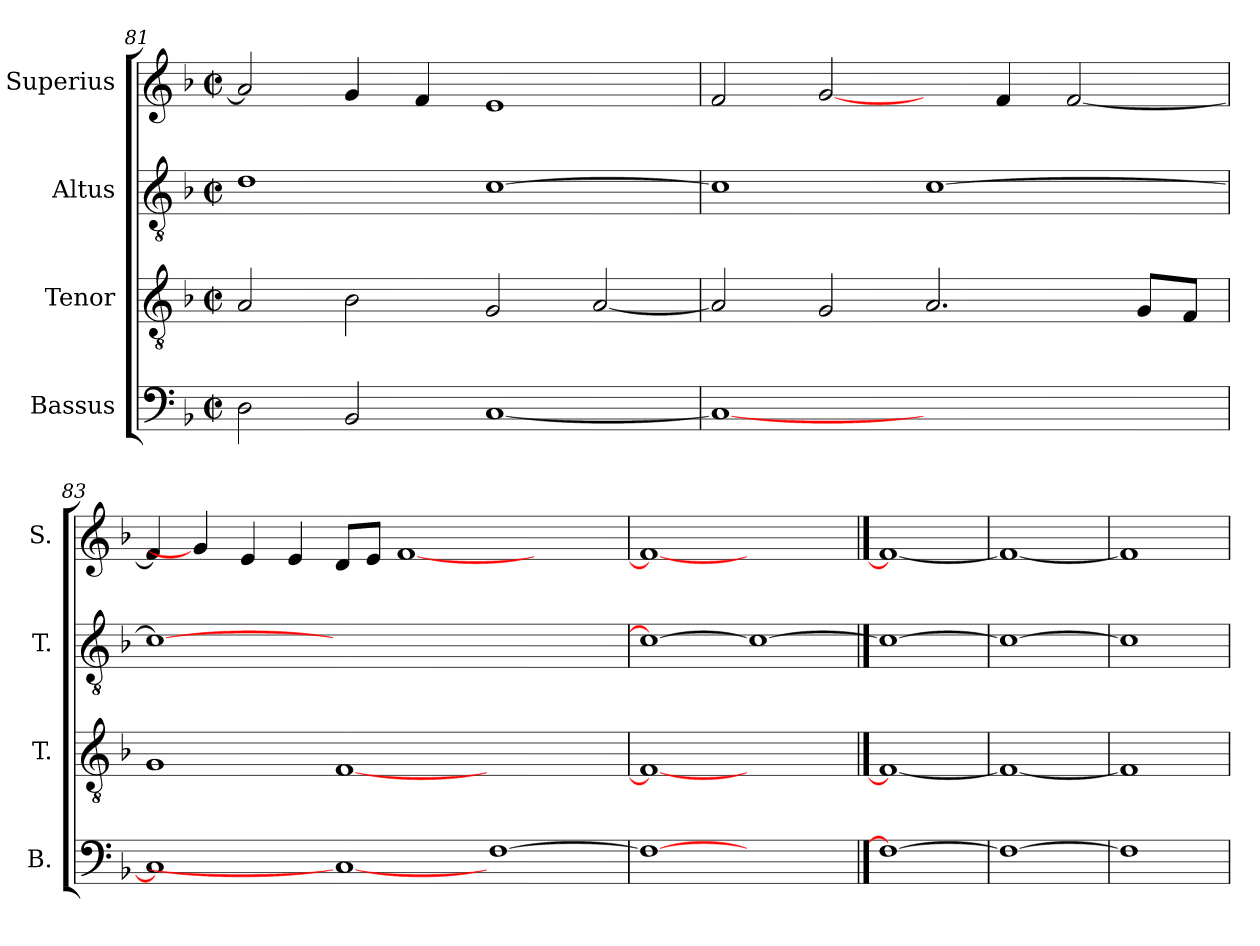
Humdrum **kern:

**kern	**kern	**kern	**kern
*part4	*part3	*part2	*part1
*staff4	*staff3	*staff2	*staff1
*I"Bassus	*I"Tenor	*I"Altus	*I"Superius
*I'B.	*I'T.	*I'T.	*I'S.
!!LO:LB:g=z
*clefF4	*clefGv2	*clefGv2	*clefG2
*	*ITrd7c12	*ITrd7c12	*
*k[b-]	*k[b-]	*k[b-]	*k[b-]
*F:	*F:	*F:	*F:
*M2/2	*M2/2	*M2/2	*M2/2
*met(c|)	*met(c|)	*met(c|)	*met(c|)
=81	=81	=81	=81
2Di\	2AAi/	1Di	2ai/]
2BB-i/	2BB-i\	.	4gi/
.	.	.	4fi/
[<1Ci	2GGi/	[>1Ci	1ei
.	[<2AAi/	.	.
=82	=82	=82	=82
1Ci_<	2AAi/]	1Ci]	2fi/
.	2GGi/	.	[2gi/
1ryy	2.AAi/	[>1Ci	4ryy
.	.	.	4fi/
.	.	.	[<2fi/
.	8GGi/L	.	.
.	8FFi/J	.	.
=83	=83	=83	=83
1Ci]	1GGi	1Ci_>	4fi/]
.	.	.	4gi/]
.	.	.	4ei/
.	.	.	4ei/
1Ci_	[<1FFi	0ryy	8di/L
.	.	.	8ei/J
.	.	.	[<1fi
[>1Fi	1ryy	.	.
.	.	.	2.ryy
=84	=84	=84	=84
1Fi_>	1FFi_<	1Ci_>	1fi_<
1ryy	1ryy	1Ci_	1ryy
==85	==85	==85	==85
1Fi_	1FFi_	1Ci_	1fi_
=86	=86	=86	=86
1Fi_	1FFi_	1Ci_	1fi_
=87	=87	=87	=87
1Fi]	1FFi]	1Ci]	1fi]
=	=	=	=
*-	*-	*-	*-
